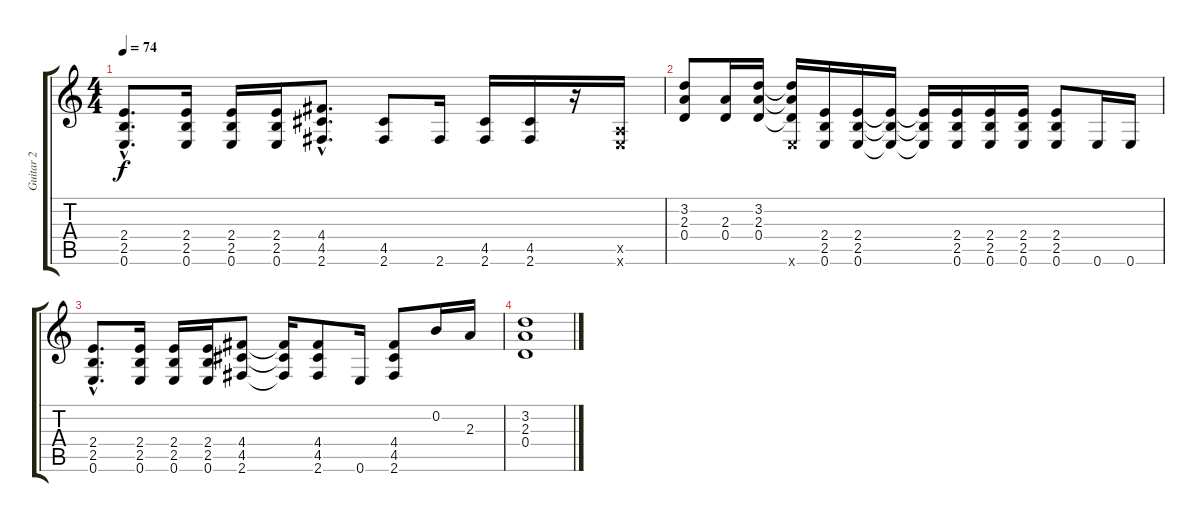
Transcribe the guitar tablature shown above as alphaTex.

\track ("Guitar 2" "Guitar 2") {instrument acousticguitarsteel}
\staff {score tabs}
\tuning (E4 B3 G3 D3 A2 E2) {hide}
\ts (4 4)
\tempo 74
\clef g2
\ks c
(2.4{hac} 2.5{hac} 0.6{hac}).8{d dy f} (2.4 2.5 0.6).16 (2.4 2.5 0.6).16 (2.4 2.5 0.6).16 (4.4{hac} 4.5{hac} 2.6{hac}).8{d} (4.5 2.6).8 2.6.16 (4.5 2.6).16 (4.5 2.6).16 r.16 (0.5{x} 0.6{x}).16 |
(3.2 2.3 0.4).8 (2.3 0.4).16 (3.2 2.3 0.4).16 (3.2{t} 2.3{t} 0.4{t} 0.6{x}).16 (2.4 2.5 0.6).16 (2.4 2.5 0.6).16 (2.4{t} 2.5{t} 0.6{t}).16 (2.4{t} 2.5{t} 0.6{t}).16 (2.4 2.5 0.6).16 (2.4 2.5 0.6).16 (2.4 2.5 0.6).16 (2.4 2.5 0.6).8 0.6.16 0.6.16 |
(2.4{hac} 2.5{hac} 0.6{hac}).8{d} (2.4 2.5 0.6).16 (2.4 2.5 0.6).16 (2.4 2.5 0.6).16 (4.4 4.5 2.6).8 (4.4{t} 4.5{t} 2.6{t}).16 (4.4 4.5 2.6).8 0.6.16 (4.4 4.5 2.6).8 0.2.16 2.3.16 |
(3.2 2.3 0.4).1
